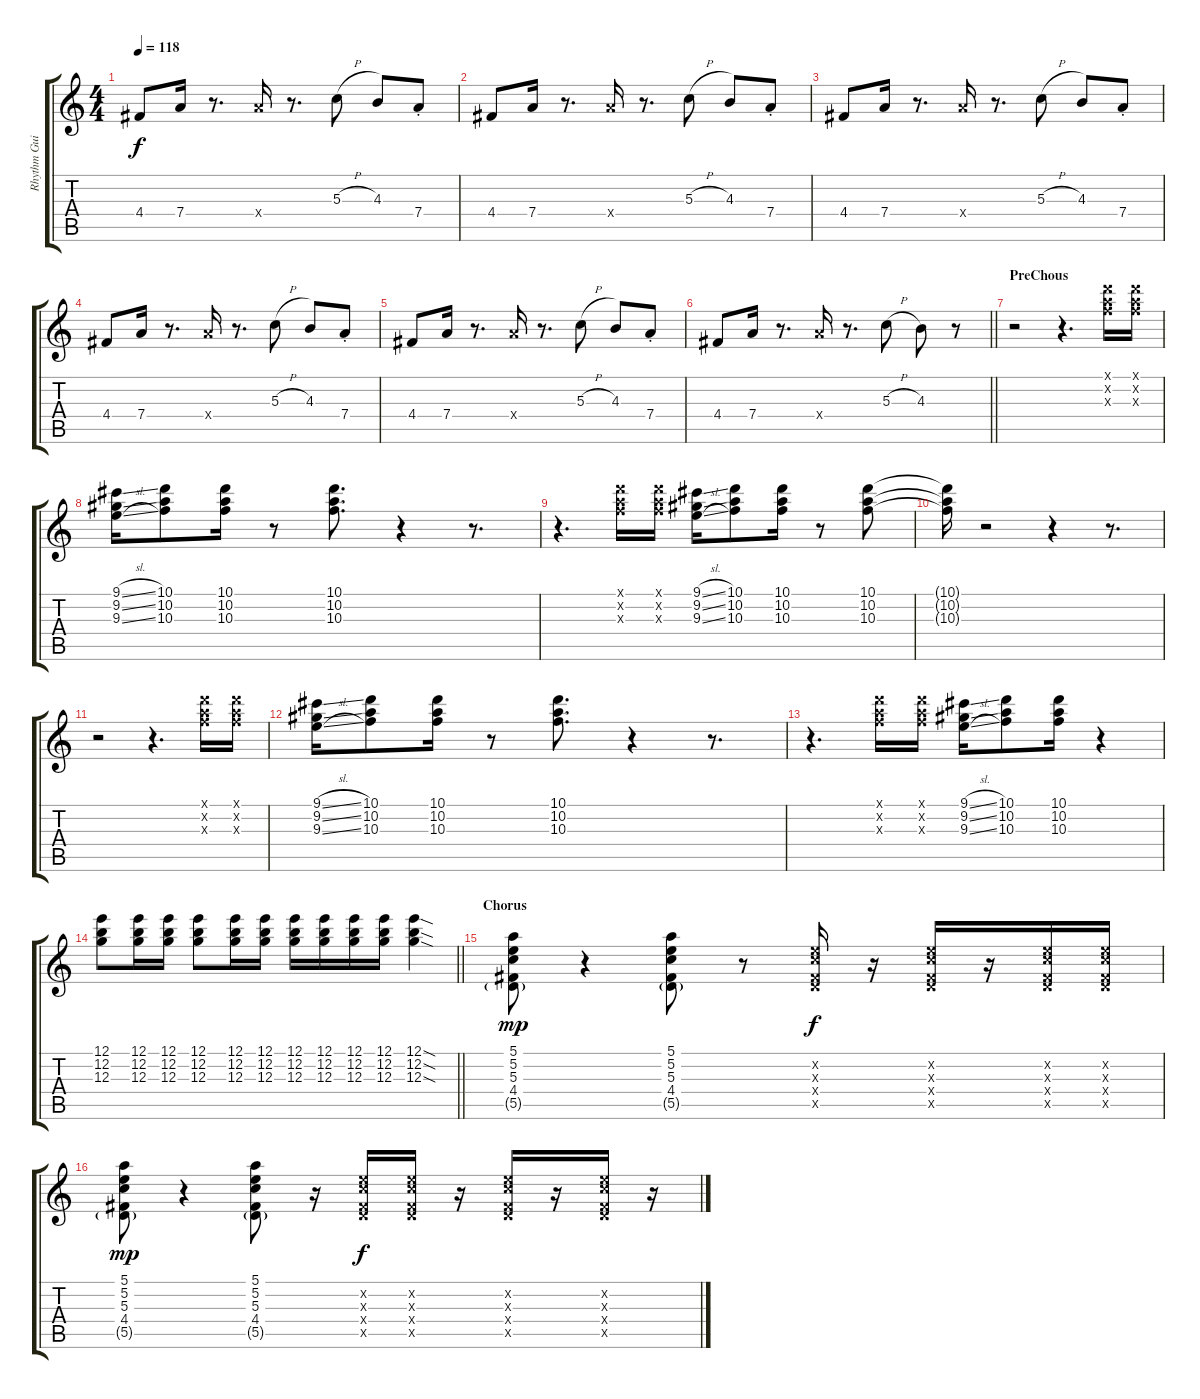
\track ("Rhythm Guitar" "Rhythm Gui") {instrument electricguitarclean}
\staff {score tabs}
\tuning (E4 B3 G3 D3 A2 E2) {hide}
\ts (4 4)
\tempo 118
\clef g2
\ks c
4.4.8{dy f} 7.4.16 r.8{d} 7.4{x}.16 r.8{d} 5.3{h}.8 4.3.8 7.4{st}.8 |
4.4.8 7.4.16 r.8{d} 7.4{x}.16 r.8{d} 5.3{h}.8 4.3.8 7.4{st}.8 |
4.4.8 7.4.16 r.8{d} 7.4{x}.16 r.8{d} 5.3{h}.8 4.3.8 7.4{st}.8 |
4.4.8 7.4.16 r.8{d} 7.4{x}.16 r.8{d} 5.3{h}.8 4.3.8 7.4{st}.8 |
4.4.8 7.4.16 r.8{d} 7.4{x}.16 r.8{d} 5.3{h}.8 4.3.8 7.4{st}.8 |
\barLineRight lightlight
4.4.8 7.4.16 r.8{d} 7.4{x}.16 r.8{d} 5.3{h}.8 4.3.8 r.8 |
\section ("" "PreChous")
r.2 r.4{d} (10.1{x} 10.2{x} 10.3{x}).16 (10.1{x} 10.2{x} 10.3{x}).16 |
(9.1{sl} 9.2{sl} 9.3{sl}).16 (10.1 10.2 10.3).8 (10.1 10.2 10.3).16 r.8 (10.1 10.2 10.3).8{d} r.4 r.8{d} |
r.4{d} (10.1{x} 10.2{x} 10.3{x}).16 (10.1{x} 10.2{x} 10.3{x}).16 (9.1{sl} 9.2{sl} 9.3{sl}).16 (10.1 10.2 10.3).8 (10.1 10.2 10.3).16 r.8 (10.1 10.2 10.3).8 |
(10.1{t} 10.2{t} 10.3{t}).16 r.2 r.4 r.8{d} |
r.2 r.4{d} (10.1{x} 10.2{x} 10.3{x}).16 (10.1{x} 10.2{x} 10.3{x}).16 |
(9.1{sl} 9.2{sl} 9.3{sl}).16 (10.1 10.2 10.3).8 (10.1 10.2 10.3).16 r.8 (10.1 10.2 10.3).8{d} r.4 r.8{d} |
r.4{d} (10.1{x} 10.2{x} 10.3{x}).16 (10.1{x} 10.2{x} 10.3{x}).16 (9.1{sl} 9.2{sl} 9.3{sl}).16 (10.1 10.2 10.3).8 (10.1 10.2 10.3).16 r.4 |
\barLineRight lightlight
(12.1 12.2 12.3).8 (12.1 12.2 12.3).16 (12.1 12.2 12.3).16 (12.1 12.2 12.3).8 (12.1 12.2 12.3).16 (12.1 12.2 12.3).16 (12.1 12.2 12.3).16 (12.1 12.2 12.3).16 (12.1 12.2 12.3).16 (12.1 12.2 12.3).16 (12.1{sod} 12.2{sod} 12.3{sod}).4 |
\section ("" "Chorus")
(5.1 5.2 5.3 4.4 5.5{g}).8{dy mp} r.4 (5.1 5.2 5.3 4.4 5.5{g}).8 r.8 (5.2{x} 5.3{x} 4.4{x} 5.5{x}).16{dy f} r.16 (5.2{x} 5.3{x} 4.4{x} 5.5{x}).16 r.16 (5.2{x} 5.3{x} 4.4{x} 5.5{x}).16 (5.2{x} 5.3{x} 4.4{x} 5.5{x}).16 |
(5.1 5.2 5.3 4.4 5.5{g}).8{dy mp} r.4 (5.1 5.2 5.3 4.4 5.5{g}).8 r.16 (5.2{x} 5.3{x} 4.4{x} 5.5{x}).16{dy f} (5.2{x} 5.3{x} 4.4{x} 5.5{x}).16 r.16 (5.2{x} 5.3{x} 4.4{x} 5.5{x}).16 r.16 (5.2{x} 5.3{x} 4.4{x} 5.5{x}).16 r.16
